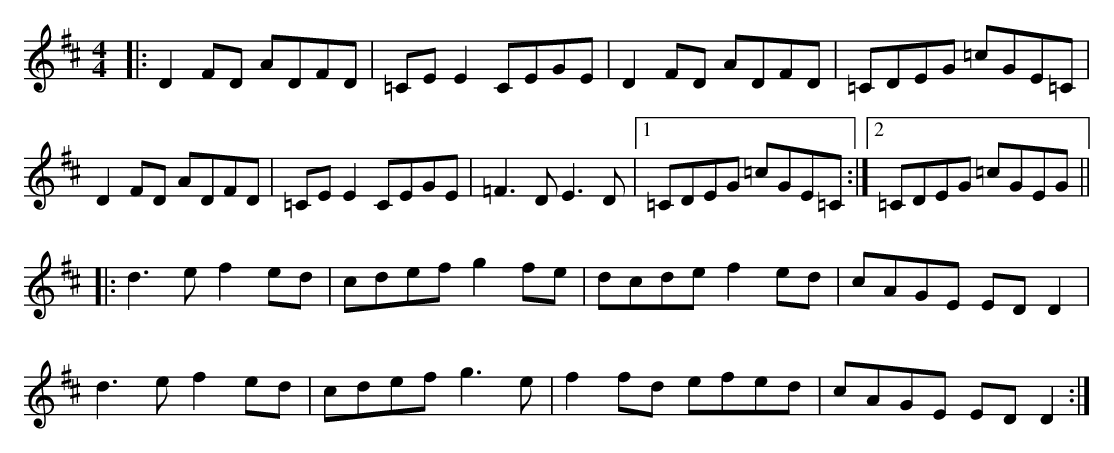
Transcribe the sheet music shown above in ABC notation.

X:1
M:4/4
K:D
|:D2 FD ADFD|=CE E2 CEGE|D2 FD ADFD|=CDEG =cGE=C|
D2 FD ADFD|=CE E2 CEGE|=F3 D E3 D|1 =CDEG =cGE=C:|2 =CDEG =cGEG||
|:d3 e f2 ed|cdef g2 fe|dcde f2 ed|cAGE ED D2|
d3 e f2 ed|cdef g3 e|f2 fd efed|cAGE ED D2:|
